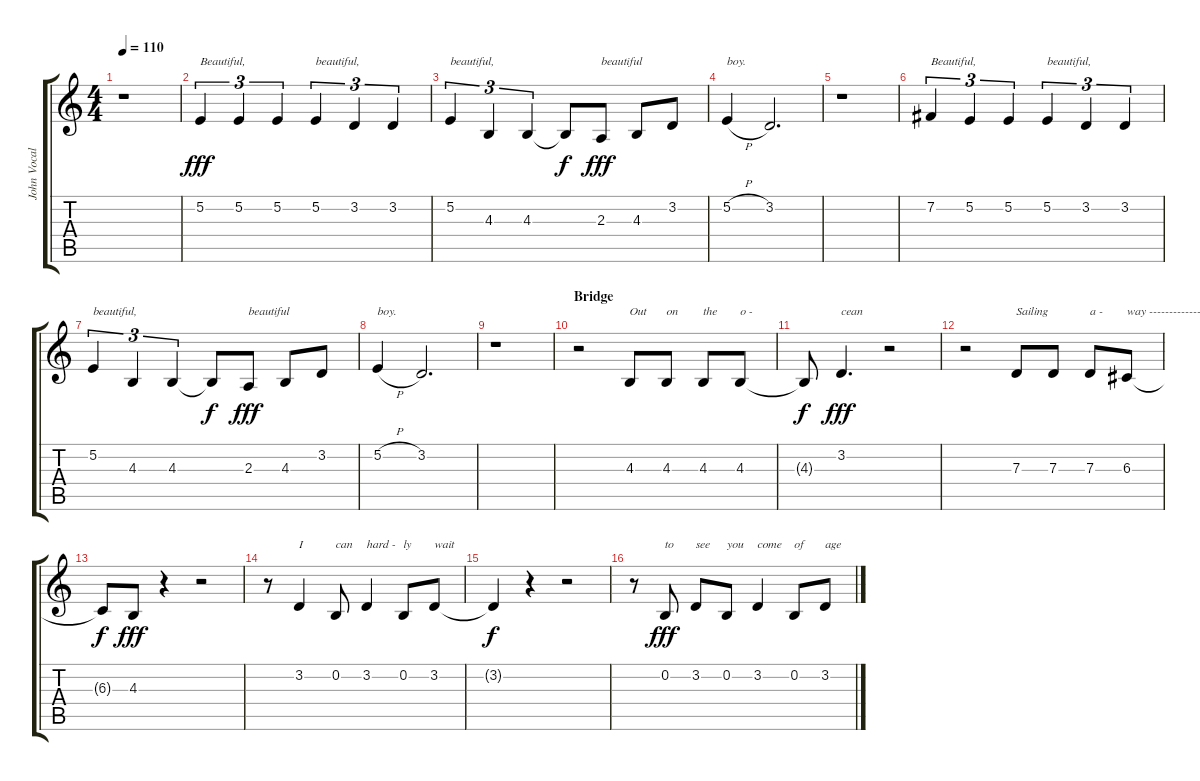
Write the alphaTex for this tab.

\track ("John Vocals" "John Vocal") {instrument clarinet}
\staff {score tabs}
\tuning (E4 B3 G3 D3 A2 E2) {hide}
\ts (4 4)
\tempo 110
\clef g2
\ks c
r.1{dy fff} |
5.2.4{tu (3 2) txt "Beautiful,"} 5.2.4{tu (3 2)} 5.2.4{tu (3 2)} 5.2.4{tu (3 2) txt "beautiful,"} 3.2.4{tu (3 2)} 3.2.4{tu (3 2)} |
5.2.4{tu (3 2) txt "beautiful,"} 4.3.4{tu (3 2)} 4.3.4{tu (3 2)} 4.3{t}.8{dy f} 2.3.8{txt "beautiful" dy fff} 4.3.8 3.2.8 |
5.2{h}.4{txt "boy."} 3.2.2{d} |
r.1 |
7.2.4{tu (3 2) txt "Beautiful,"} 5.2.4{tu (3 2)} 5.2.4{tu (3 2)} 5.2.4{tu (3 2) txt "beautiful,"} 3.2.4{tu (3 2)} 3.2.4{tu (3 2)} |
5.2.4{tu (3 2) txt "beautiful,"} 4.3.4{tu (3 2)} 4.3.4{tu (3 2)} 4.3{t}.8{dy f} 2.3.8{txt "beautiful" dy fff} 4.3.8 3.2.8 |
5.2{h}.4{txt "boy."} 3.2.2{d} |
r.1 |
\section ("" "Bridge")
r.2 4.3.8{txt "Out"} 4.3.8{txt "on"} 4.3.8{txt "the"} 4.3.8{txt "o -"} |
4.3{t}.8{dy f} 3.2.4{d txt "cean" dy fff} r.2 |
r.2 7.3.8{txt "Sailing"} 7.3.8{txt " "} 7.3.8{txt "a -"} 6.3.8{txt "way ----------------"} |
6.3{t}.8{dy f} 4.3.8{dy fff} r.4 r.2 |
r.8 3.2.4{txt "I"} 0.2.8{txt "can"} 3.2.4{txt "hard -"} 0.2.8{txt "ly"} 3.2.8{txt "wait"} |
3.2{t}.4{dy f} r.4 r.2 |
r.8 0.2.8{txt "to" dy fff} 3.2.8{txt "see"} 0.2.8{txt "you"} 3.2.4{txt "come"} 0.2.8{txt "of"} 3.2.8{txt "age"}
